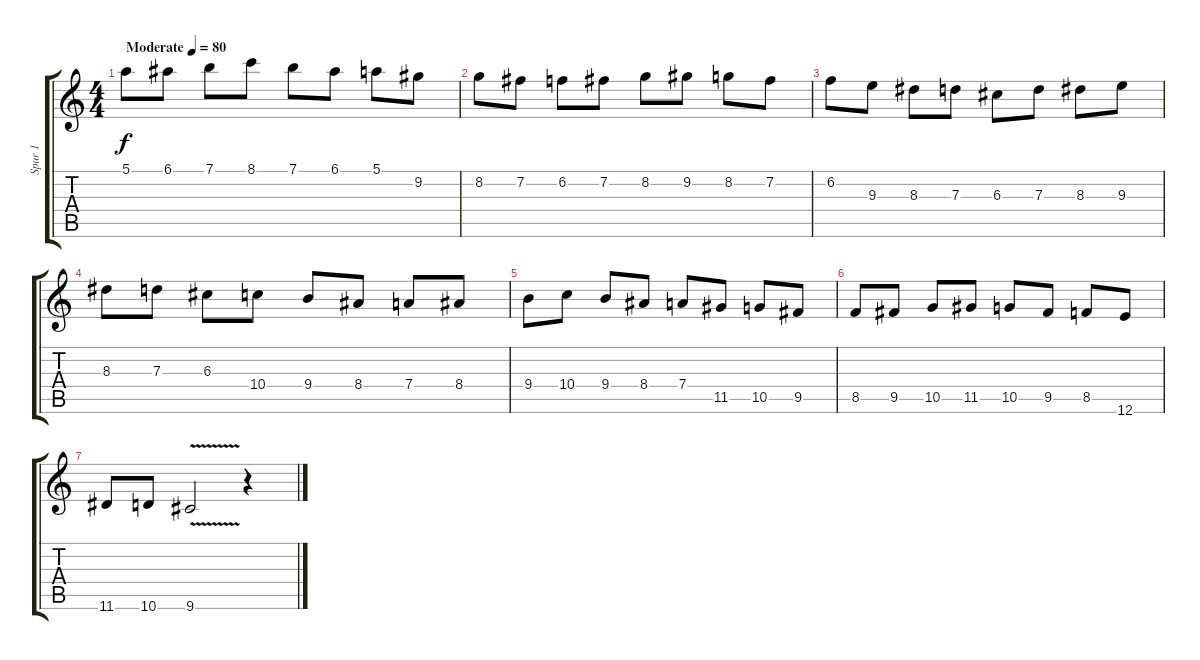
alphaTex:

\track ("Spur 1" "Spur 1") {instrument acousticguitarsteel}
\staff {score tabs}
\tuning (E4 B3 G3 D3 A2 E2) {hide}
\ts (4 4)
\tempo (80 "Moderate")
\clef g2
\ks c
5.1.8{dy f instrument acousticguitarsteel} 6.1.8 7.1.8 8.1.8 7.1.8 6.1.8 5.1.8 9.2.8 |
8.2.8 7.2.8 6.2.8 7.2.8 8.2.8 9.2.8 8.2.8 7.2.8 |
6.2.8 9.3.8 8.3.8 7.3.8 6.3.8 7.3.8 8.3.8 9.3.8 |
8.3.8 7.3.8 6.3.8 10.4.8 9.4.8 8.4.8 7.4.8 8.4.8 |
9.4.8 10.4.8 9.4.8 8.4.8 7.4.8 11.5.8 10.5.8 9.5.8 |
8.5.8 9.5.8 10.5.8 11.5.8 10.5.8 9.5.8 8.5.8 12.6.8 |
11.6.8 10.6.8 9.6{v}.2 r.4
